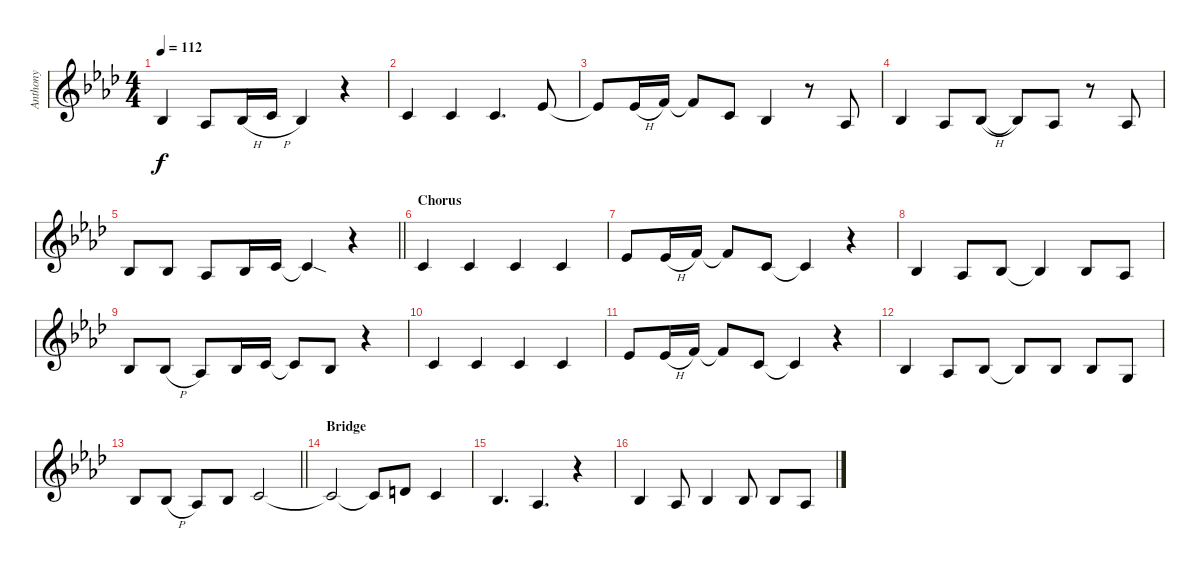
\track ("Anthony" "Anthony") {instrument synthvoice}
\staff {score}
\tuning (E4 B3 G3 D3 A2 E2) {hide}
\ts (4 4)
\tempo 112
\clef g2
\ks ab
3.3.4{dy f} 1.3.8 3.3{h}.16 5.3{h}.16 3.3.4 r.4 |
1.2.4 1.2.4 1.2.4{d} 4.2.8 |
4.2{t}.8 4.2{h}.16 6.2.16 6.2{t}.8 1.2.8 3.3.4 r.8 1.3.8 |
3.3.4 1.3.8 3.3{h}.8 3.3{t}.8 1.3.8 r.8 1.3.8 |
\barLineRight lightlight
3.3.8 3.3.8 1.3.8 3.3.16 1.2.16 1.2{sod t}.4 r.4 |
\section ("" "Chorus")
1.2.4 1.2.4 1.2.4 1.2.4 |
4.2.8 4.2{h}.16 6.2.16 6.2{t}.8 1.2.8 1.2{t}.4 r.4 |
3.3.4 1.3.8 3.3.8 3.3{t}.4 3.3.8 1.3.8 |
3.3.8 3.3{h}.8 1.3.8 3.3.16 5.3.16 5.3{t}.8 3.3.8 r.4 |
1.2.4 1.2.4 1.2.4 1.2.4 |
4.2.8 4.2{h}.16 6.2.16 6.2{t}.8 1.2.8 1.2{t}.4 r.4 |
3.3.4 1.3.8 3.3.8 3.3{t}.8 3.3.8 3.3.8 5.4.8 |
\barLineRight lightlight
3.3.8 3.3{h}.8 1.3.8 3.3.8 1.2.2 |
\section ("" "Bridge")
1.2{t}.2 1.2{t}.8 3.2.8 1.2.4 |
3.3.4{d} 1.3.4{d} r.4 |
3.3.4 1.3.8 3.3.4 3.3.8 3.3.8 1.3.8
